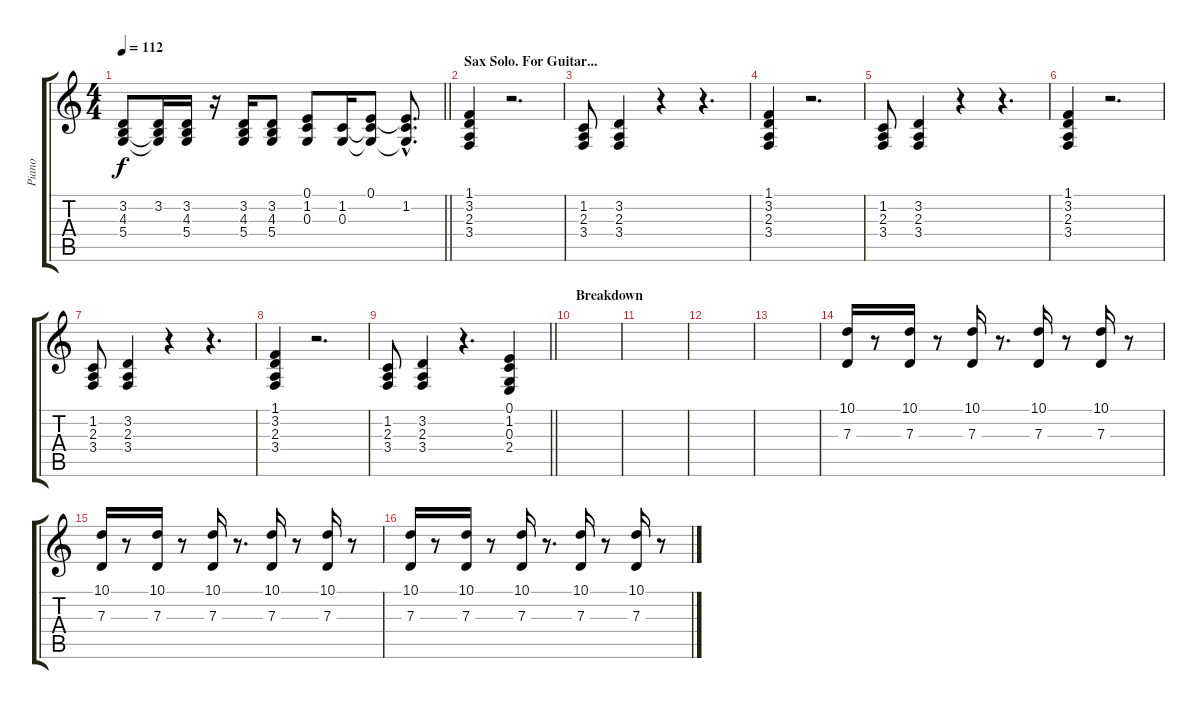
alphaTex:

\track ("Piano" "Piano") {instrument acousticgrandpiano}
\staff {score tabs}
\tuning (E4 B3 G3 D3 A2 E2) {hide}
\ts (4 4)
\tempo 112
\clef g2
\barLineRight lightlight
\ks c
(3.2 4.3 5.4).8{dy f} (3.2 4.3{t} 5.4{t}).16 (3.2 4.3 5.4).16 r.16 (3.2 4.3 5.4).16 (3.2 4.3 5.4).8 (0.1 1.2 0.3).8 (1.2 0.3).16 (0.1 1.2{t} 0.3{t}).8 (0.1{hac t} 1.2{hac} 0.3{hac t}).8{d} |
\section ("" "Sax Solo. For Guitar...")
(1.1 3.2 2.3 3.4).4 r.2{d} |
(1.2 2.3 3.4).8 (3.2 2.3 3.4).4 r.4 r.4{d} |
(1.1 3.2 2.3 3.4).4 r.2{d} |
(1.2 2.3 3.4).8 (3.2 2.3 3.4).4 r.4 r.4{d} |
(1.1 3.2 2.3 3.4).4 r.2{d} |
(1.2 2.3 3.4).8 (3.2 2.3 3.4).4 r.4 r.4{d} |
(1.1 3.2 2.3 3.4).4 r.2{d} |
\barLineRight lightlight
(1.2 2.3 3.4).8 (3.2 2.3 3.4).4 r.4{d} (0.1 1.2 0.3 2.4).4 |
\section ("" "Breakdown")
|
|
|
|
(10.1 7.3).16 r.8 (10.1 7.3).16 r.8 (10.1 7.3).16 r.8{d} (10.1 7.3).16 r.8 (10.1 7.3).16 r.8 |
(10.1 7.3).16 r.8 (10.1 7.3).16 r.8 (10.1 7.3).16 r.8{d} (10.1 7.3).16 r.8 (10.1 7.3).16 r.8 |
(10.1 7.3).16 r.8 (10.1 7.3).16 r.8 (10.1 7.3).16 r.8{d} (10.1 7.3).16 r.8 (10.1 7.3).16 r.8
